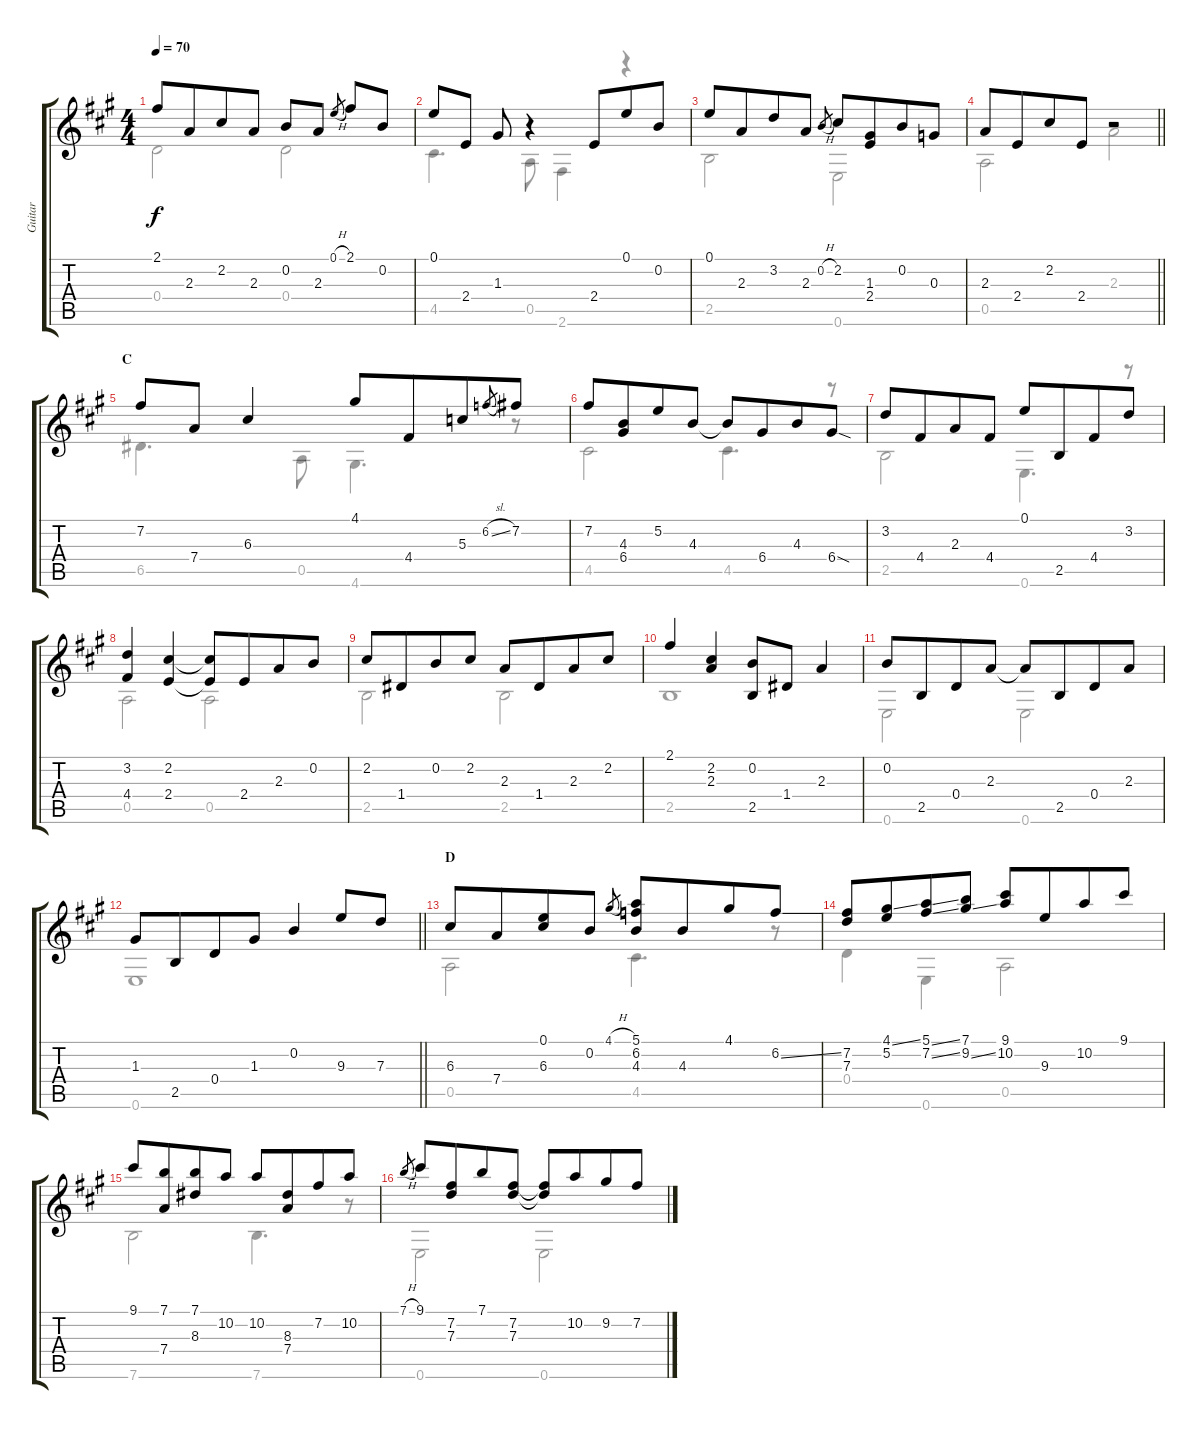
\track ("Guitar" "Guitar") {instrument acousticguitarsteel}
\staff {score tabs}
\tuning (E4 B3 G3 D3 A2 E2) {hide}
\voice
\ts (4 4)
\tempo 70
\clef g2
\ks a
2.1.8{dy f} 2.3.8{beam merge} 2.2.8 2.3.8 0.2.8 2.3.8 0.1{h}.8{gr beam merge} 2.1.8 0.2.8 |
0.1.8 2.4.8 1.3.8 r.4 2.4.8{beam merge} 0.1.8 0.2.8 |
0.1.8 2.3.8{beam merge} 3.2.8 2.3.8 0.2{h}.8{gr} 2.2.8 (1.3 2.4).8{beam merge} 0.2.8 0.3.8 |
\barLineRight lightlight
2.3.8 2.4.8{beam merge} 2.2.8 2.4.8 r.2 |
\section ("" "C")
7.2.8 7.4.8{beam merge} 6.3.4 4.1.8 4.4.8{beam merge} 5.3.8 6.2{sl}.8{gr} 7.2.8 |
7.2.8 (4.3 6.4).8{beam merge} 5.2.8 4.3.8 4.3{t}.8 6.4.8{beam merge} 4.3.8 6.4{sod}.8 |
3.2.8 4.4.8{beam merge} 2.3.8 4.4.8 0.1.8 2.5.8{beam merge} 4.4.8 3.2.8 |
(3.2 4.4).4 (2.2 2.4).4 (2.2{t} 2.4{t}).8 2.4.8{beam merge} 2.3.8 0.2.8 |
2.2.8 1.4.8{beam merge} 0.2.8 2.2.8 2.3.8 1.4.8{beam merge} 2.3.8 2.2.8 |
2.1.4 (2.2 2.3).4 (0.2 2.5).8 1.4.8 2.3.4 |
0.2.8 2.5.8{beam merge} 0.4.8 2.3.8 2.3{t}.8 2.5.8{beam merge} 0.4.8 2.3.8 |
\barLineRight lightlight
1.3.8 2.5.8{beam merge} 0.4.8 1.3.8 0.2.4 9.3.8 7.3.8 |
\section ("" "D")
6.3.8 7.4.8{beam merge} (0.1 6.3).8 0.2.8 4.1{h}.8{gr} (5.1 6.2 4.3).8 4.3.8{beam merge} 4.1.8 6.2{ss}.8 |
(7.2 7.3).8 (4.1{ss} 5.2).8{beam merge} (5.1{ss} 7.2{ss}).8 (7.1 9.2{ss}).8 (9.1 10.2).8 9.3.8{beam merge} 10.2.8 9.1.8 |
9.1.8 (7.1 7.4).8{beam merge} (7.1 8.3).8 10.2.8 10.2.8 (8.3 7.4).8{beam merge} 7.2.8 10.2.8 |
7.1{h}.8{gr} 9.1.8 (7.2 7.3).8{beam merge} 7.1.8 (7.2 7.3).8 (7.2{t} 7.3{t}).8 10.2.8{beam merge} 9.2.8 7.2.8
\voice
\clef g2
\ottava regular
\simile none
\ks a
0.4.2{dy f} 0.4.2 |
4.5.4{d} 0.5.8 2.6.4 r.4 |
2.5.2 0.6.2 |
\barLineRight lightlight
0.5.2 2.3.2 |
6.5.4{d} 0.5.8 4.6.4{d} r.8 |
4.5.2 4.5.4{d} r.8 |
2.5.2 0.6.4{d} r.8 |
0.5.2 0.5.2 |
2.5.2 2.5.2 |
2.5.1 |
0.6.2 0.6.2 |
\barLineRight lightlight
0.6.1 |
0.5.2 4.5.4{d} r.8 |
0.4.4 0.6.4 0.5.2 |
7.6.2 7.6.4{d} r.8 |
0.6.2 0.6.2
